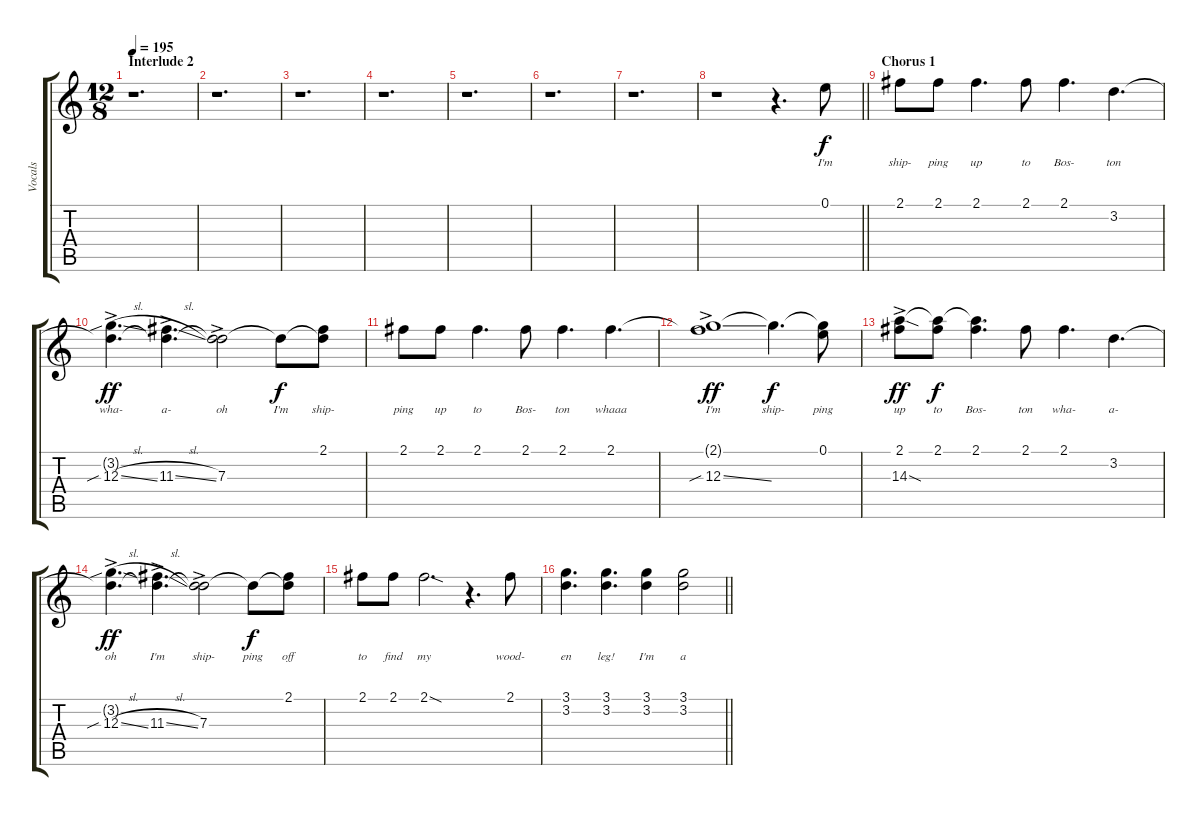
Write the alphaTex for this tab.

\track ("Vocals" "Vocals") {instrument overdrivenguitar}
\staff {score tabs}
\tuning (E4 B3 G3 D3 A2 E2) {hide}
\ts (12 8)
\section ("" "Interlude 2")
\tempo 195
\clef g2
\ks c
r.1{d dy f} |
r.1{d} |
r.1{d} |
r.1{d} |
r.1{d} |
r.1{d} |
r.1{d} |
\barLineRight lightlight
r.1 r.4{d} 0.1.8{lyrics (0 "I'm") lyrics (1 "") lyrics (2 "") lyrics (3 "") lyrics (4 "")} |
\section ("" "Chorus 1")
2.1.8{lyrics (0 "ship-") lyrics (1 "") lyrics (2 "") lyrics (3 "") lyrics (4 "")} 2.1.8{lyrics (0 "ping") lyrics (1 "") lyrics (2 "") lyrics (3 "") lyrics (4 "")} 2.1.4{d lyrics (0 "up") lyrics (1 "") lyrics (2 "") lyrics (3 "") lyrics (4 "")} 2.1.8{lyrics (0 "to") lyrics (1 "") lyrics (2 "") lyrics (3 "") lyrics (4 "")} 2.1.4{d lyrics (0 "Bos-") lyrics (1 "") lyrics (2 "") lyrics (3 "") lyrics (4 "")} 3.2.4{d lyrics (0 "ton") lyrics (1 "") lyrics (2 "") lyrics (3 "") lyrics (4 "")} |
(3.2{t} 12.3{sib sl ac}).4{d lyrics (0 "wha-") lyrics (1 "") lyrics (2 "") lyrics (3 "") lyrics (4 "") dy ff} (3.2{t} 11.3{sl ac}).4{d lyrics (0 "a-") lyrics (1 "") lyrics (2 "") lyrics (3 "") lyrics (4 "")} (3.2{t} 7.3{ac}).2{lyrics (0 "oh") lyrics (1 "") lyrics (2 "") lyrics (3 "") lyrics (4 "")} 7.3{t}.8{lyrics (0 "I'm") lyrics (1 "") lyrics (2 "") lyrics (3 "") lyrics (4 "") dy f} (2.1 7.3{t}).8{lyrics (0 "ship-") lyrics (1 "") lyrics (2 "") lyrics (3 "") lyrics (4 "")} |
2.1.8{lyrics (0 "ping") lyrics (1 "") lyrics (2 "") lyrics (3 "") lyrics (4 "")} 2.1.8{lyrics (0 "up") lyrics (1 "") lyrics (2 "") lyrics (3 "") lyrics (4 "")} 2.1.4{d lyrics (0 "to") lyrics (1 "") lyrics (2 "") lyrics (3 "") lyrics (4 "")} 2.1.8{lyrics (0 "Bos-") lyrics (1 "") lyrics (2 "") lyrics (3 "") lyrics (4 "")} 2.1.4{d lyrics (0 "ton") lyrics (1 "") lyrics (2 "") lyrics (3 "") lyrics (4 "")} 2.1.4{d lyrics (0 "whaaa") lyrics (1 "") lyrics (2 "") lyrics (3 "") lyrics (4 "")} |
(2.1{t} 12.3{sib ss ac}).1{lyrics (0 "I'm") lyrics (1 "") lyrics (2 "") lyrics (3 "") lyrics (4 "") dy ff} 12.3{t}.4{d lyrics (0 "ship-") lyrics (1 "") lyrics (2 "") lyrics (3 "") lyrics (4 "") dy f} (0.1 12.3{t}).8{lyrics (0 "ping") lyrics (1 "") lyrics (2 "") lyrics (3 "") lyrics (4 "")} |
(2.1 14.3{sod ac}).8{lyrics (0 "up") lyrics (1 "") lyrics (2 "") lyrics (3 "") lyrics (4 "") dy ff} (2.1 14.3{t}).8{lyrics (0 "to") lyrics (1 "") lyrics (2 "") lyrics (3 "") lyrics (4 "") dy f} (2.1 14.3{t}).4{d lyrics (0 "Bos-") lyrics (1 "") lyrics (2 "") lyrics (3 "") lyrics (4 "")} 2.1.8{lyrics (0 "ton") lyrics (1 "") lyrics (2 "") lyrics (3 "") lyrics (4 "")} 2.1.4{d lyrics (0 "wha-") lyrics (1 "") lyrics (2 "") lyrics (3 "") lyrics (4 "")} 3.2.4{d lyrics (0 "a-") lyrics (1 "") lyrics (2 "") lyrics (3 "") lyrics (4 "")} |
(3.2{t} 12.3{sib sl ac}).4{d lyrics (0 "oh") lyrics (1 "") lyrics (2 "") lyrics (3 "") lyrics (4 "") dy ff} (3.2{t} 11.3{sl ac}).4{d lyrics (0 "I'm") lyrics (1 "") lyrics (2 "") lyrics (3 "") lyrics (4 "")} (3.2{t} 7.3{ac}).2{lyrics (0 "ship-") lyrics (1 "") lyrics (2 "") lyrics (3 "") lyrics (4 "")} 7.3{t}.8{lyrics (0 "ping") lyrics (1 "") lyrics (2 "") lyrics (3 "") lyrics (4 "") dy f} (2.1 7.3{t}).8{lyrics (0 "off") lyrics (1 "") lyrics (2 "") lyrics (3 "") lyrics (4 "")} |
2.1.8{lyrics (0 "to") lyrics (1 "") lyrics (2 "") lyrics (3 "") lyrics (4 "")} 2.1.8{lyrics (0 "find") lyrics (1 "") lyrics (2 "") lyrics (3 "") lyrics (4 "")} 2.1{sod}.2{d lyrics (0 "my") lyrics (1 "") lyrics (2 "") lyrics (3 "") lyrics (4 "")} r.4{d} 2.1.8{lyrics (0 "wood-") lyrics (1 "") lyrics (2 "") lyrics (3 "") lyrics (4 "")} |
\barLineRight lightlight
(3.1 3.2).4{d lyrics (0 "en") lyrics (1 "") lyrics (2 "") lyrics (3 "") lyrics (4 "")} (3.1 3.2).4{d lyrics (0 "leg!") lyrics (1 "") lyrics (2 "") lyrics (3 "") lyrics (4 "")} (3.1 3.2).4{lyrics (0 "I'm") lyrics (1 "") lyrics (2 "") lyrics (3 "") lyrics (4 "")} (3.1 3.2).2{lyrics (0 "a") lyrics (1 "") lyrics (2 "") lyrics (3 "") lyrics (4 "")}
